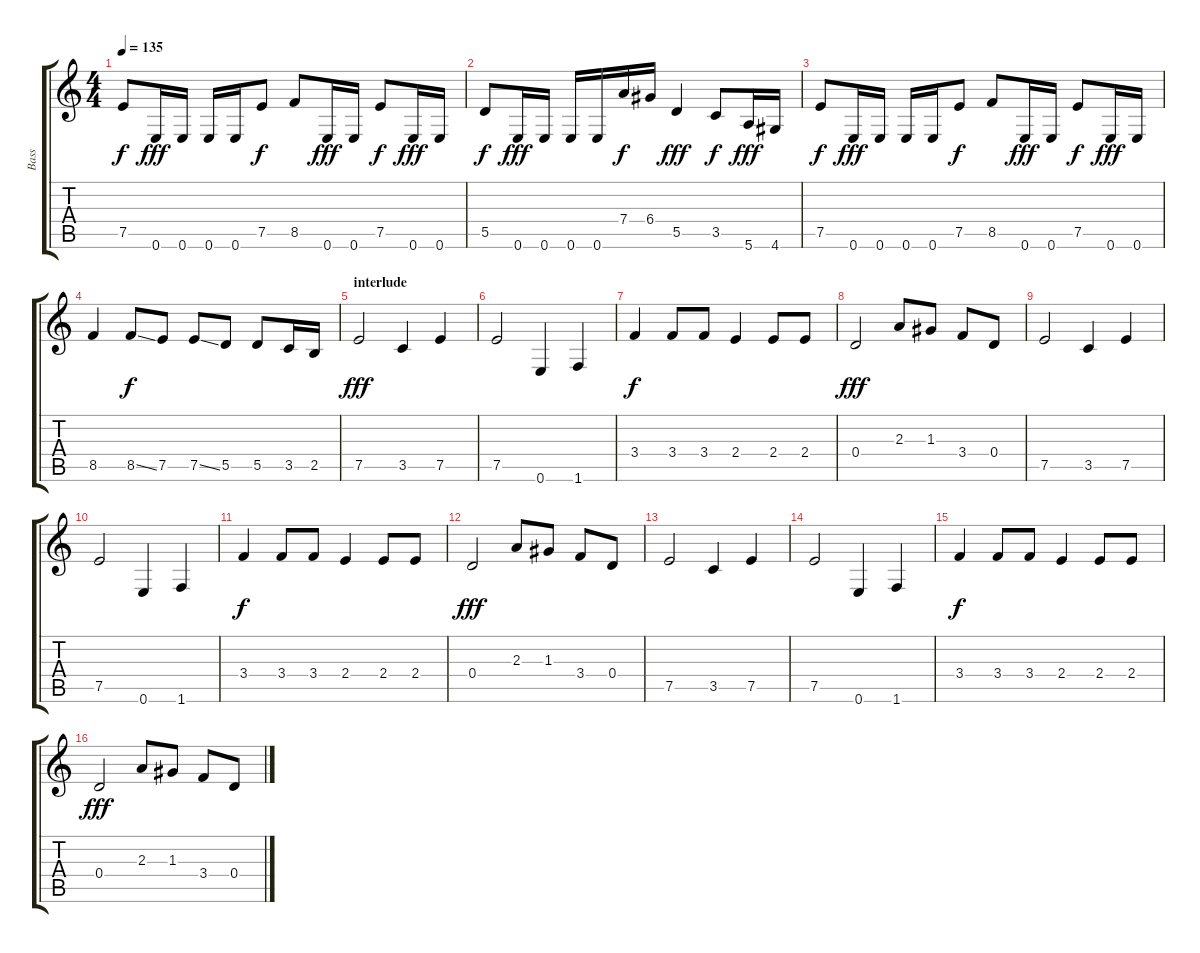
\track ("Bass" "Bass") {instrument electricbassfinger}
\staff {score tabs}
\tuning (E4 B3 G3 D3 A2 E2) {hide}
\ts (4 4)
\tempo 135
\clef g2
\ks c
7.5.8{dy f} 0.6.16{dy fff} 0.6.16 0.6.16 0.6.16 7.5.8{dy f} 8.5.8 0.6.16{dy fff} 0.6.16 7.5.8{dy f} 0.6.16{dy fff} 0.6.16 |
5.5.8{dy f} 0.6.16{dy fff} 0.6.16 0.6.16 0.6.16 7.4.16{dy f} 6.4.16 5.5.4{dy fff} 3.5.8{dy f} 5.6.16{dy fff} 4.6.16 |
7.5.8{dy f} 0.6.16{dy fff} 0.6.16 0.6.16 0.6.16 7.5.8{dy f} 8.5.8 0.6.16{dy fff} 0.6.16 7.5.8{dy f} 0.6.16{dy fff} 0.6.16 |
8.5.4 8.5{ss}.8{dy f} 7.5.8 7.5{ss}.8 5.5.8 5.5.8 3.5.16 2.5.16 |
\section ("" "interlude")
7.5.2{dy fff} 3.5.4 7.5.4 |
7.5.2 0.6.4 1.6.4 |
3.4.4{dy f} 3.4.8 3.4.8 2.4.4 2.4.8 2.4.8 |
0.4.2{dy fff} 2.3.8 1.3.8 3.4.8 0.4.8 |
7.5.2 3.5.4 7.5.4 |
7.5.2 0.6.4 1.6.4 |
3.4.4{dy f} 3.4.8 3.4.8 2.4.4 2.4.8 2.4.8 |
0.4.2{dy fff} 2.3.8 1.3.8 3.4.8 0.4.8 |
7.5.2 3.5.4 7.5.4 |
7.5.2 0.6.4 1.6.4 |
3.4.4{dy f} 3.4.8 3.4.8 2.4.4 2.4.8 2.4.8 |
0.4.2{dy fff} 2.3.8 1.3.8 3.4.8 0.4.8
